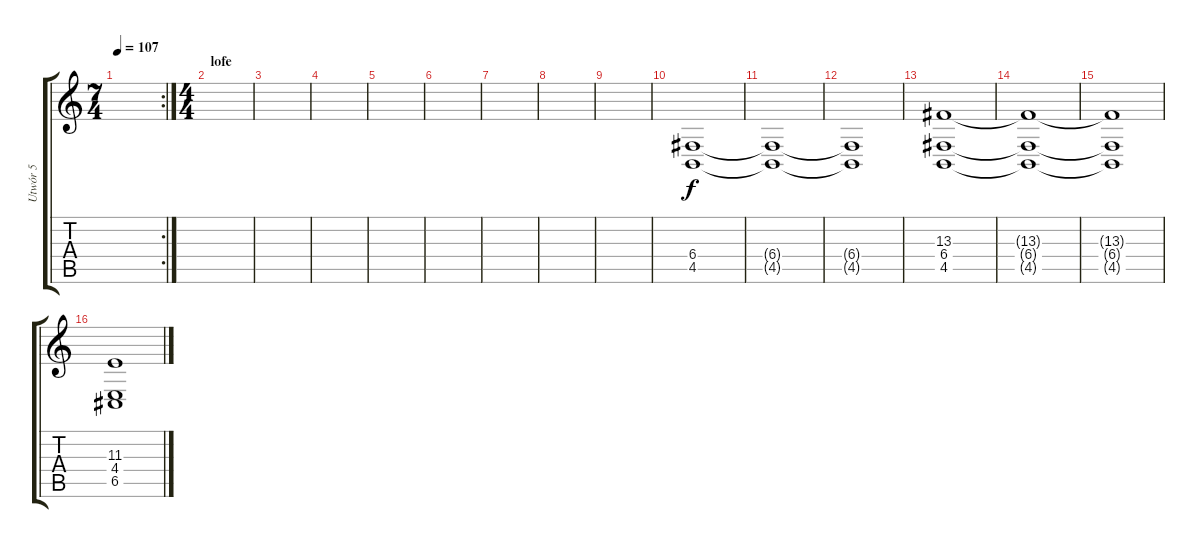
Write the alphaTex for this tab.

\track ("Utwór 5" "Utwór 5") {instrument fx6goblins}
\staff {score tabs}
\tuning (D4 A3 F3 C3 G2 D2) {hide}
\rc 2
\ts (7 4)
\tempo 107
\clef g2
\ks c
|
\ts (4 4)
\section ("" "lofe")
|
|
|
|
|
|
|
|
(6.4 4.5).1{volume 9 instrument churchorgan} |
(6.4{t} 4.5{t}).1 |
(6.4{t} 4.5{t}).1 |
(13.3 6.4 4.5).1 |
(13.3{t} 6.4{t} 4.5{t}).1 |
(13.3{t} 6.4{t} 4.5{t}).1 |
(11.3 4.4 6.5).1
